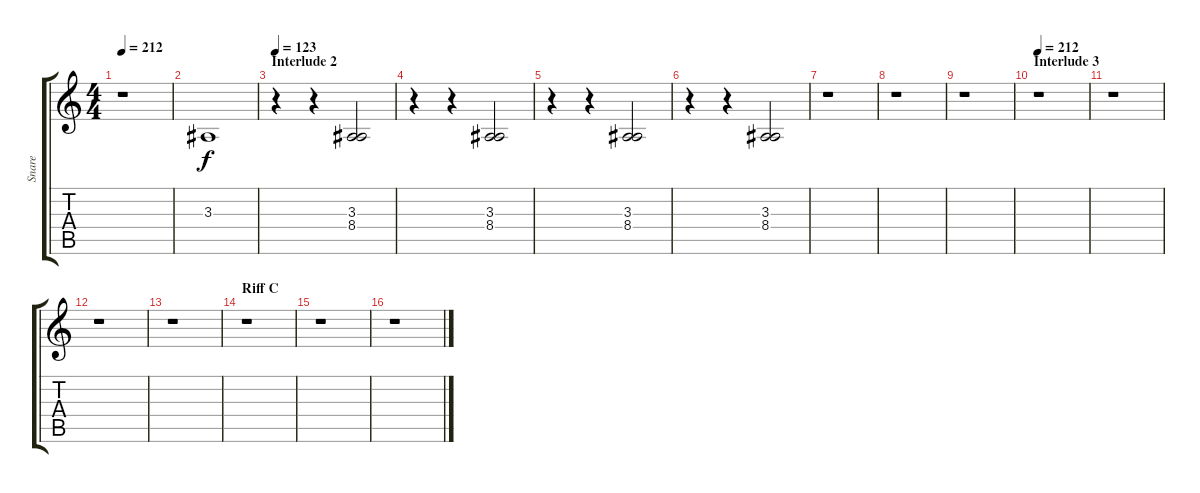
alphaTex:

\track ("Snare" "Snare") {instrument timpani}
\staff {score tabs}
\tuning (E4 B3 G3 D3 A2 E2) {hide}
\ts (4 4)
\tempo 212
\clef g2
\ks c
r.1{dy f} |
3.3.1 |
\section ("" "Interlude 2 ")
\tempo 123
r.4 r.4 (3.3 8.4).2 |
r.4 r.4 (3.3 8.4).2 |
r.4 r.4 (3.3 8.4).2 |
r.4 r.4 (3.3 8.4).2 |
r.1 |
r.1 |
r.1 |
\section ("" "Interlude 3")
\tempo 212
r.1 |
r.1 |
r.1 |
r.1 |
\section ("" "Riff C")
r.1 |
r.1 |
r.1
